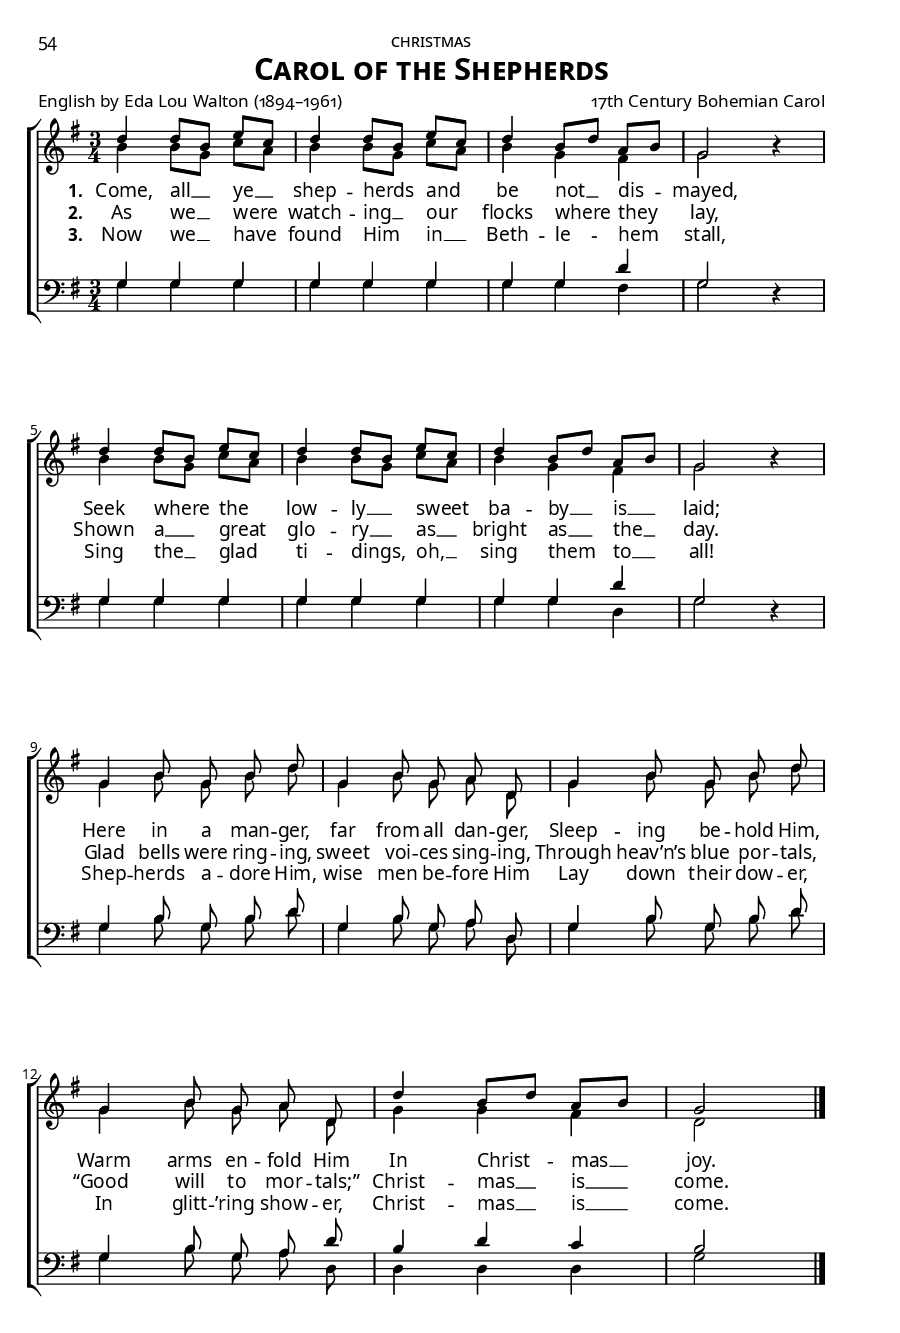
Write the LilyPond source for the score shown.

\version "2.14.2"
\include "util.ly"
\header {
  title = \markup{\override #'(font-name . "Garamond Premier Pro Semibold"){ \abs-fontsize #15 \smallCapsOldStyle"Carol of the Shepherds"}}
  poet = \markup\oldStyleNum"English by Eda Lou Walton (1894–1961)"
  composer = \markup\oldStyleNum"17th Century Bohemian Carol"
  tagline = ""
}
\paper {
  paper-height = 9\in
  paper-width = 6\in
  indent = 0\in
  %system-system-spacing = #'((basic-distance . 10) (padding . 0))
  %system-system-spacing =
  %  #'((basic-distance . 0)
  %     (minimum-distance . 0)
  %     (padding . -0.35)
  %     (stretchability . 100))
  ragged-last-bottom = ##f
  ragged-bottom = ##f
  two-sided = ##t
  inner-margin = 0.5\in
  outer-margin = 0.25\in
  top-margin = 0.25\in
  bottom-margin = 0.25\in
  first-page-number = #054
  print-first-page-number = ##t
  headerLine = \markup{\override #'(font-name . "Garamond Premier Pro") \smallCapsOldStyle"christmas"}
  oddHeaderMarkup = \markup\fill-line{
     \override #'(font-name . "Garamond Premier Pro")\abs-fontsize #8.5
     \combine 
        \fill-line{"" \on-the-fly #print-page-number-check-first
        \oldStylePageNum""
        }
        \fill-line{\headerLine}
  }
  evenHeaderMarkup = \markup {
     \override #'(font-name . "Garamond Premier Pro")\abs-fontsize #8.5
     \combine
        \on-the-fly #print-page-number-check-first
        \oldStylePageNum""
        \fill-line{\headerLine}
  }
}
#(set-global-staff-size 15) \paper{ #(define fonts (make-pango-font-tree "GoudyOlSt BT" "Garamond Premier Pro" "Garamond Premier Pro" (/ 15 20))) }
global = {
  \key g \major
  \time 3/4
  \autoBeamOff
}

sopMusic = \relative c'' {
  d4 d8[ b] e[ c] |
  d4 d8[ b] e[ c] |
  d4 b8[ d] a[ b] g2 b4\rest | \break
  
  d4 d8[ b] e[ c] |
  d4 d8[ b] e[ c] |
  d4 b8[ d] a[ b] g2 b4\rest | \break
  
  g4 b8\noBeam g\noBeam b\noBeam d\noBeam |
  g,4 b8\noBeam g\noBeam a\noBeam d,\noBeam |
  g4 b8\noBeam g\noBeam b\noBeam d\noBeam | \break
  
  g,4 b8\noBeam g\noBeam a\noBeam d,\noBeam |
  d'4 b8[ d] a[ b] |
  \partial 2 g2 \bar "|."
}
sopWords = \lyricmode {
  
}

altoMusic = \relative c'' {
  b4 b8[ g] c[ a] |
  b4 b8[ g] c[ a] |
  b4 g fis g2 s4 |
  
  b4 b8[ g] c[ a] |
  b4 b8[ g] c[ a] |
  b4 g fis g2 s4 |
  
  g4 b8\noBeam g\noBeam b\noBeam d\noBeam |
  g,4 b8\noBeam g\noBeam a\noBeam d,\noBeam |
  g4 b8\noBeam g\noBeam b\noBeam d\noBeam |
  
  g,4 b8\noBeam g\noBeam a\noBeam d,\noBeam |
  g4 g fis |
  d2 \bar "|."
}
altoWords = \lyricmode {
  \dropLyricsV
  \set stanza = #"1. "
  Come, all __ ye __ shep -- herds and
%8.5x11 __
  be not __ dis -- mayed,
  Seek where the low -- ly __ sweet ba -- by __ is __ laid;
  Here in a man -- ger,
  far from all dan -- ger,
  Sleep -- ing be -- hold Him,
  Warm arms en -- fold Him
  In Christ -- mas __ joy.
}
altoWordsII = \lyricmode {
  \dropLyricsV
  \set stanza = #"2. "
  As we __ were watch -- ing __ our
%8.5x11 __
  flocks where they lay,
  Shown a __ great glo -- ry __ as __ bright as __ the __ day.
  Glad bells were ring -- ing, sweet voi -- ces sing -- ing,
  Through heav’n’s blue por -- tals, “Good will to mor -- tals;”
  Christ -- mas __ is __ come.
}
altoWordsIII = \lyricmode {
  \dropLyricsV
  \set stanza = #"3. "
  Now we __ have found Him in __ Beth -- le -- hem stall,
  Sing the __ glad ti -- dings, oh, __ sing them to __ all!
  Shep -- herds a -- dore Him, wise men be -- fore Him
  Lay down their dow -- er, In glitt -- ’ring show -- er,
  Christ -- mas __ is __ come.
}
altoWordsIV = \lyricmode {

}

tenorMusic = \relative c' {
  g4 g g |
  g g g |
  g g d' |
  g,2 s4 |
  
  g g g |
  g g g |
  g g d' |
  g, 2 s4 |
  
  g4 b8\noBeam g\noBeam b\noBeam d\noBeam |
  g,4 b8\noBeam g\noBeam a\noBeam d,\noBeam |
  g4 b8\noBeam g\noBeam b\noBeam d\noBeam |
  
  g,4 b8\noBeam g\noBeam a\noBeam d\noBeam |
  b4 d c |
  b2 \bar "|."
}
tenorWords = \lyricmode {

}

bassMusic = \relative c' {
  g4 g g |
  g g g |
  g g fis |
  g2 d4\rest |
  
  g g g |
  g g g |
  g g d |
  g2 d4\rest |
  
  g4 b8\noBeam g\noBeam b\noBeam d\noBeam |
  g,4 b8\noBeam g\noBeam a\noBeam d,\noBeam |
  g4 b8\noBeam g\noBeam b\noBeam d\noBeam |
  
  g,4 b8\noBeam g\noBeam a\noBeam d,\noBeam |
  d4 d d |
  g2 \bar "|."
}
bassWords = \lyricmode {

}

\score {
  <<
   \new ChoirStaff <<
%    \new Lyrics = sopranos \with { \override VerticalAxisGroup #'nonstaff-relatedstaff-spacing = #'((basic-distance . 1)) }
    \new Staff = women <<
      \new Voice = "sopranos" { \voiceOne << \global \sopMusic >> }
      \new Voice = "altos" { \voiceTwo << \global \altoMusic >> }
    >>
    \new Lyrics \with { alignAboveContext = #"women" \override VerticalAxisGroup #'nonstaff-relatedstaff-spacing = #'((basic-distance . 1))} \lyricsto "sopranos" \sopWords
    \new Lyrics = "altosIV"  \with { alignBelowContext = #"women" } \lyricsto "sopranos" \altoWordsIV
    \new Lyrics = "altosIII"  \with { alignBelowContext = #"women" } \lyricsto "sopranos" \altoWordsIII
    \new Lyrics = "altosII"  \with { alignBelowContext = #"women" } \lyricsto "sopranos" \altoWordsII
    \new Lyrics = "altos"  \with { alignBelowContext = #"women" } \lyricsto "sopranos" \altoWords
   \new Staff = men <<
      \clef bass
      \new Voice = "tenors" { \voiceOne << \global \tenorMusic >> }
      \new Voice = "basses" { \voiceTwo << \global \bassMusic >> }
    >>
    \new Lyrics \with { alignAboveContext = #"men" \override VerticalAxisGroup #'nonstaff-relatedstaff-spacing = #'((basic-distance . 1)) } \lyricsto "tenors" \tenorWords
    \new Lyrics \with { alignBelowContext = #"men" \override VerticalAxisGroup #'nonstaff-relatedstaff-spacing = #'((basic-distance . 1)) } \lyricsto "basses" \bassWords
  >>
%    \new PianoStaff << \new Staff { \new Voice { \pianoRH } } \new Staff { \clef "bass" \pianoLH } >>
  >>
  \layout {
    \context {
      \Score
      %\override SpacingSpanner #'base-shortest-duration = #(ly:make-moment 1 8)
      %\override SpacingSpanner #'common-shortest-duration = #(ly:make-moment 1 4)
    }
    \context {
      % Remove all empty staves
      % \Staff \RemoveEmptyStaves \override VerticalAxisGroup #'remove-first = ##t
    }
    \context {
      \Lyrics
      \override LyricText #'X-offset = #center-on-word
    }
  }
  \midi {
    \tempo 4 = 90
    \set Staff.midiInstrument = "flute"
  
    \context {
      \Voice
      \remove "Dynamic_performer"
    }
  }
}
